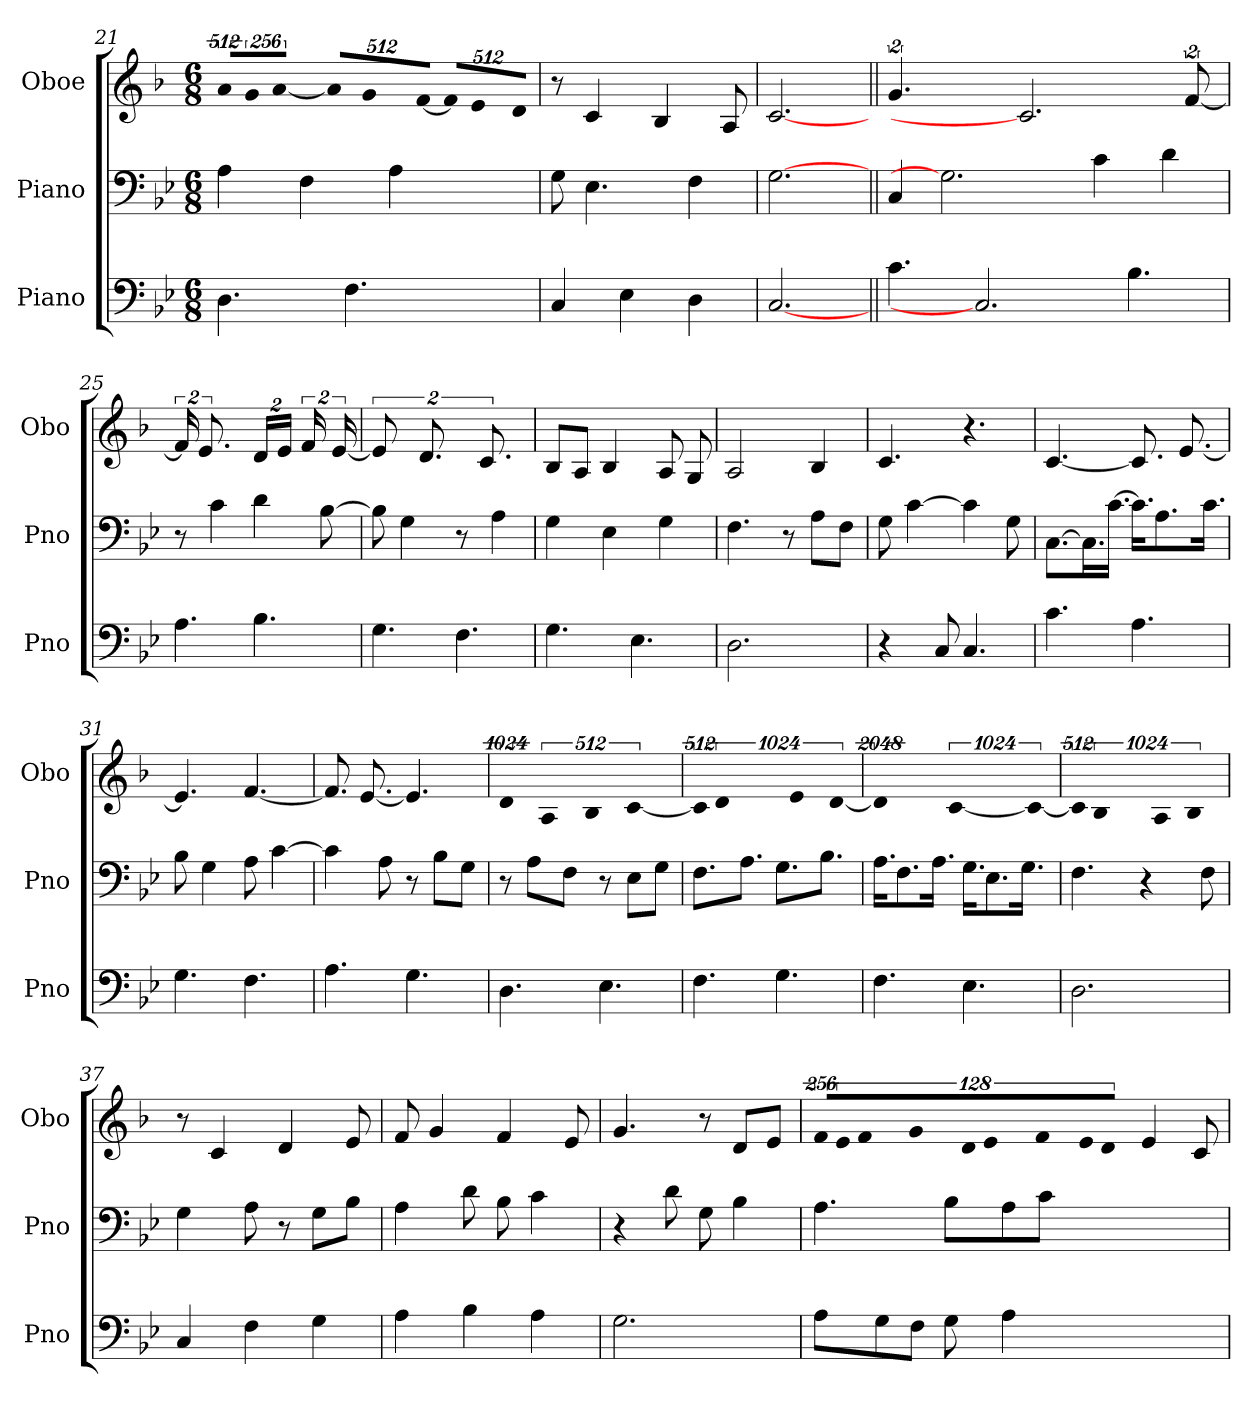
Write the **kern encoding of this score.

**kern	**kern	**kern
*part3	*part2	*part1
*staff3	*staff2	*staff1
*I"Piano	*I"Piano	*I"Oboe
*I'Pno	*I'Pno	*I'Obo
!!LO:LB:g=z
*clefF4	*clefF4	*clefG2
*k[b-e-]	*k[b-e-]	*k[b-]
*B-:	*B-:	*F:
*M6/8	*M6/8	*M6/8
=21	=21	=21
!	!	!LO:N:vis=8
4.D\	4A\	4096%341a/L
!	!	!LO:N:vis=8
.	.	2048%171g/
!	!	!LO:N:vis=8
.	.	[<4096%341a/J
!	!	!LO:N:vis=8
.	4F\	4096%341a/L]
!	!	!LO:N:vis=8
.	.	2048%171g/
4.F\	.	.
!	!	!LO:N:vis=8
.	.	[<4096%341f/J
!	!	!LO:N:vis=8
.	4A\	4096%341f/L]
!	!	!LO:N:vis=8
.	.	2048%171e/
!	!	!LO:N:vis=8
.	.	4096%341d/J
=22	=22	=22
4C/	8G\	8r
.	4.E-\	4c/
4E-\	.	.
.	.	4B-/
4D\	4F\	.
.	.	8A/
=23	=23	=23
[2.C	[2.G	[2.c
=24||	=24||	=24||
4.c\	4C/	8%3.g/
.	2.G]	.
2.C]	.	.
.	.	2.c]
.	4c\	.
4.B-\	.	.
.	4d\	.
.	.	[<16%3f/
=25	=25	=25
4.A\	8r	32%3f/]
.	.	16%3.e/
.	4c\	.
4.B-\	4d\	32%3d/L
.	.	32%3e/J
.	.	32%3f/
.	[>8B-\	.
.	.	[<32%3e/
=26	=26	=26
4.G\	8B-\]	16%3e/]
.	4G\	.
.	.	16%3.d/
4.F\	8r	.
.	.	16%3.c/
.	4A\	.
!!LO:LB:g=z
=27	=27	=27
4.G\	4G\	8B-/L
.	.	8A/J
.	4E-\	4B-/
4.E-\	.	.
.	4G\	8A/
.	.	8G/
=28	=28	=28
2.D\	4.F\	2A/
.	8r	.
.	8A\L	4B-/
.	8F\J	.
=29	=29	=29
4r	8G\	4.c/
.	[>4c\	.
8C/	.	.
4.C/	4c\]	4.r
.	8G\	.
=30	=30	=30
4.c\	[<8.C\L	[<4.c/
.	16.C\L]	.
.	[>16.c\JJ	.
4.A\	16.c\KL]	8.c/]
.	8.A\	.
.	.	[<8.e/
.	16.c\Jk	.
=31	=31	=31
4.G\	8B-\	4.e/]
.	4G\	.
4.F\	8A\	[<4.f/
.	[>4c\	.
=32	=32	=32
4.A\	4c\]	8.f/]
.	.	[<8.e/
.	8A\	.
4.G\	8r	4.e/]
.	8B-\L	.
.	8G\J	.
!!LO:LB:g=z
=33	=33	=33
!	!	!LO:N:vis=4
4.D\	8r	4096%683d/
.	8A\L	.
!	!	!LO:N:vis=4
.	.	2048%341A/
.	8F\J	.
!	!	!LO:N:vis=2
.	.	2048%683B-/
4.E-\	8r	.
.	8E-\L	.
.	8G\J	.
!	!	!LO:N:vis=8
.	.	[<4096%341c/
=34	=34	=34
!	!	!LO:N:vis=8
4.F\	8.F\L	4096%341c/]
!	!	!LO:N:vis=2
.	.	2048%683d/
.	8.A\J	.
4.G\	8.G\L	.
!	!	!LO:N:vis=4
.	.	2048%341e/
.	8.B-\J	.
!	!	!LO:N:vis=4
.	.	[<4096%683d/
=35	=35	=35
!	!	!LO:N:vis=2
4.F\	16.A\KL	4096%1365d/]
.	8.F\	.
.	16.A\Jk	.
!	!	!LO:N:vis=2
.	.	[<2048%683c/
4.E-\	16.G\KL	.
.	8.E-\	.
.	16.G\Jk	.
!	!	!LO:N:vis=8
.	.	4096%341c/_
=36	=36	=36
!	!	!LO:N:vis=8
2.D\	4.F\	4096%341c/]
!	!	!LO:N:vis=2
.	.	2048%683B-/
.	4r	.
!	!	!LO:N:vis=4
.	.	2048%341A/
!	!	!LO:N:vis=4
.	.	4096%683B-/
.	8F\	.
=37	=37	=37
4C/	4G\	8r
.	.	4c/
4F\	8A\	.
.	8r	4d/
4G\	8G\L	.
.	8B-\J	8e/
=38	=38	=38
4A\	4A\	8f/
.	.	4g/
4B-\	8d\	.
.	8B-\	4f/
4A\	4c\	.
.	.	8e/
!!LO:PB:g=z
=39	=39	=39
2.G\	4r	4.g/
.	8d\	.
.	8G\	8r
.	4B-\	8d/L
.	.	8e/J
=40	=40	=40
!	!	!LO:N:vis=16
8A\L	4.A\	4096%171f/LL
!	!	!LO:N:vis=16
.	.	2048%85e/
!	!	!LO:N:vis=16
.	.	4096%171f/
!	!	!LO:N:vis=16
8G\	.	4096%171g/
!	!	!LO:N:vis=16
.	.	2048%85d/
!	!	!LO:N:vis=16
.	.	4096%171e/
!	!	!LO:N:vis=16
8F\J	.	4096%171f/
!	!	!LO:N:vis=16
.	.	2048%85e/
!	!	!LO:N:vis=16
.	.	4096%171d/JJ
8G\	8B-\L	4e/
4A\	8A\	.
.	8c\J	8c/
=	=	=
*-	*-	*-
